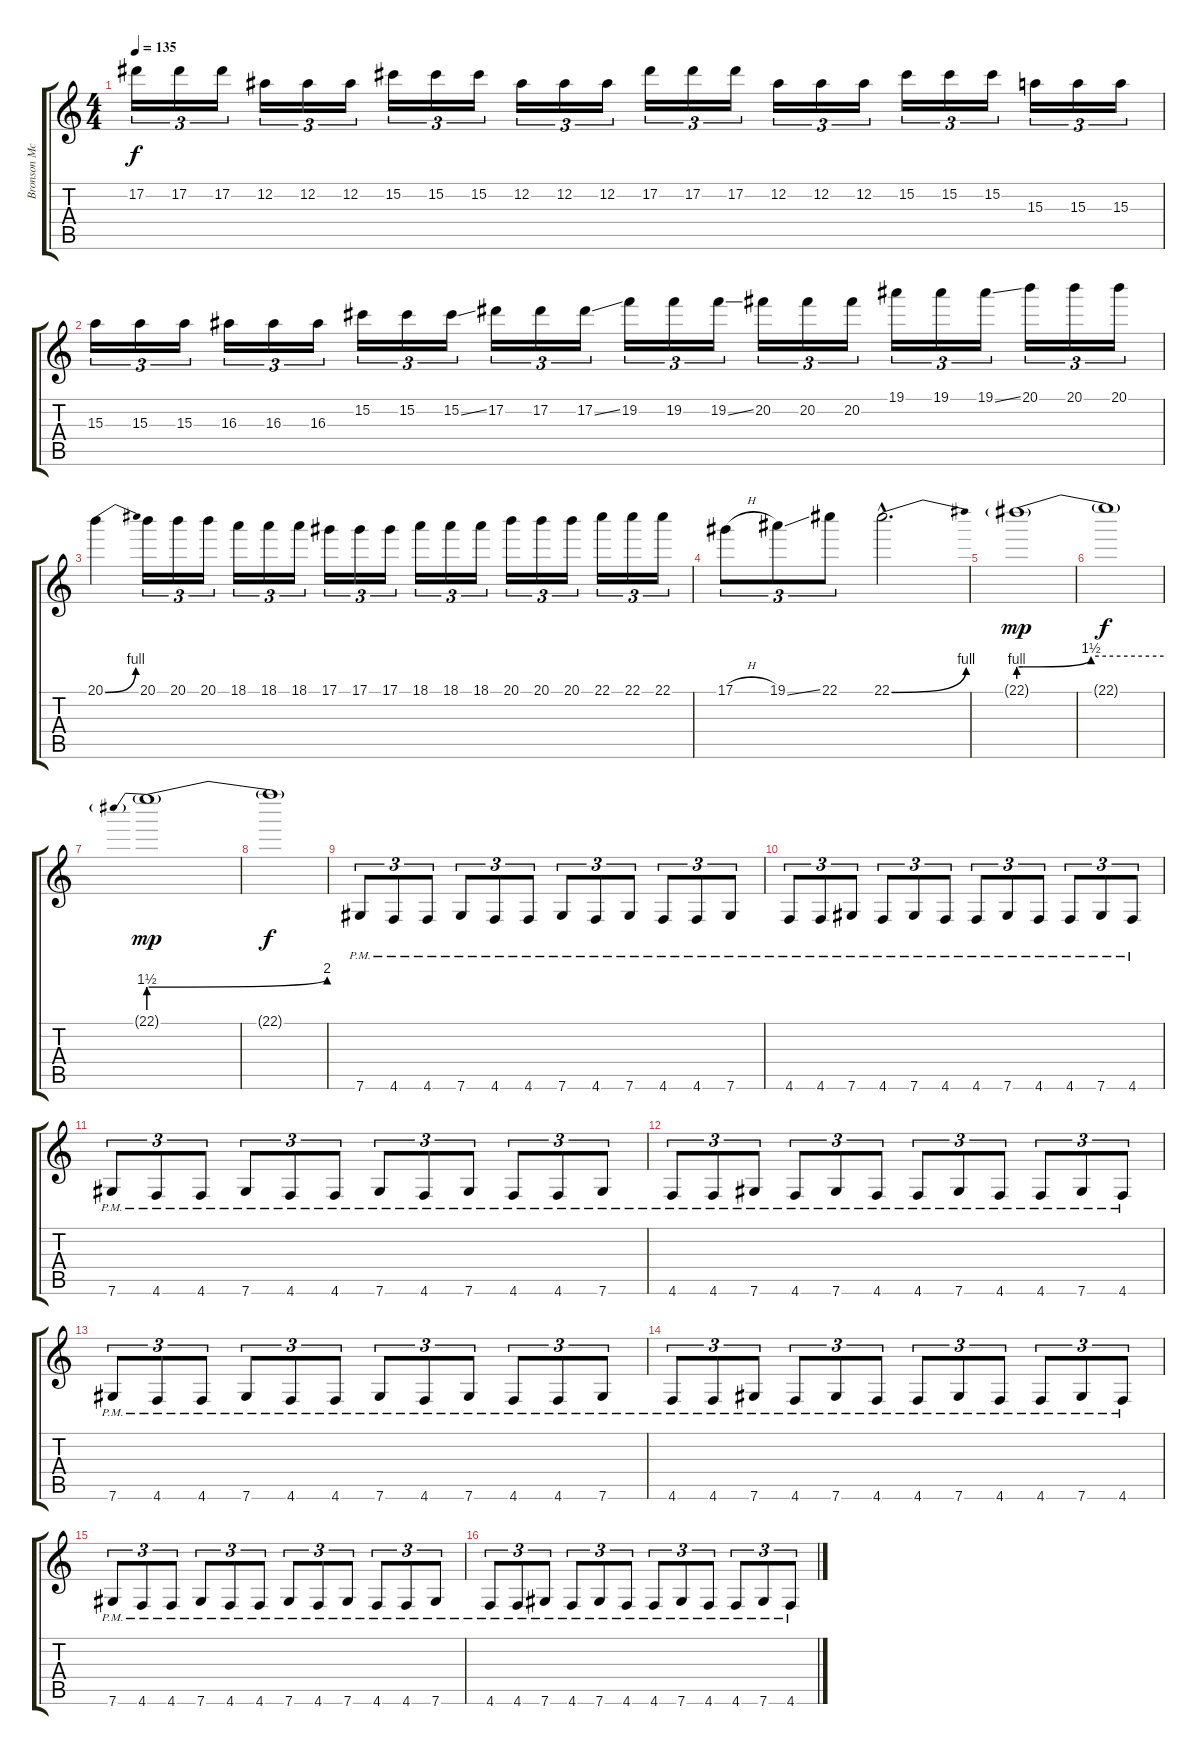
\track ("Bronson McDowall (Guitar)" "Bronson Mc") {instrument distortionguitar}
\staff {score tabs}
\tuning (Eb4 Bb3 Gb3 Db3 Ab2 Db2) {hide}
\ts (4 4)
\tempo 135
\clef g2
\ks c
17.2.16{tu (3 2) dy f} 17.2.16{tu (3 2)} 17.2.16{tu (3 2)} 12.2.16{tu (3 2)} 12.2.16{tu (3 2)} 12.2.16{tu (3 2)} 15.2.16{tu (3 2)} 15.2.16{tu (3 2)} 15.2.16{tu (3 2)} 12.2.16{tu (3 2)} 12.2.16{tu (3 2)} 12.2.16{tu (3 2)} 17.2.16{tu (3 2)} 17.2.16{tu (3 2)} 17.2.16{tu (3 2)} 12.2.16{tu (3 2)} 12.2.16{tu (3 2)} 12.2.16{tu (3 2)} 15.2.16{tu (3 2)} 15.2.16{tu (3 2)} 15.2.16{tu (3 2)} 15.3.16{tu (3 2)} 15.3.16{tu (3 2)} 15.3.16{tu (3 2)} |
15.3.16{tu (3 2)} 15.3.16{tu (3 2)} 15.3.16{tu (3 2)} 16.3.16{tu (3 2)} 16.3.16{tu (3 2)} 16.3.16{tu (3 2)} 15.2.16{tu (3 2)} 15.2.16{tu (3 2)} 15.2{ss}.16{tu (3 2)} 17.2.16{tu (3 2)} 17.2.16{tu (3 2)} 17.2{ss}.16{tu (3 2)} 19.2.16{tu (3 2)} 19.2.16{tu (3 2)} 19.2{ss}.16{tu (3 2)} 20.2.16{tu (3 2)} 20.2.16{tu (3 2)} 20.2.16{tu (3 2)} 19.1.16{tu (3 2)} 19.1.16{tu (3 2)} 19.1{ss}.16{tu (3 2)} 20.1.16{tu (3 2)} 20.1.16{tu (3 2)} 20.1.16{tu (3 2)} |
20.1{be (bend 0 0 60 4)}.4 20.1.16{tu (3 2)} 20.1.16{tu (3 2)} 20.1.16{tu (3 2)} 18.1.16{tu (3 2)} 18.1.16{tu (3 2)} 18.1.16{tu (3 2)} 17.1.16{tu (3 2)} 17.1.16{tu (3 2)} 17.1.16{tu (3 2)} 18.1.16{tu (3 2)} 18.1.16{tu (3 2)} 18.1.16{tu (3 2)} 20.1.16{tu (3 2)} 20.1.16{tu (3 2)} 20.1.16{tu (3 2)} 22.1.16{tu (3 2)} 22.1.16{tu (3 2)} 22.1.16{tu (3 2)} |
17.1{h}.8{tu (3 2)} 19.1{ss}.8{tu (3 2)} 22.1.8{tu (3 2)} 22.1{be (bend 0 0 60 4) hac}.2{d} |
22.1{be (custom 0 4 2 4 30 6 60 6) g}.1{dy mp} |
22.1{t}.1{dy f} |
22.1{be (prebendbend 0 6 60 8) g}.1{dy mp} |
22.1{t}.1{dy f} |
7.6{pm}.8{tu (3 2)} 4.6{pm}.8{tu (3 2)} 4.6{pm}.8{tu (3 2)} 7.6{pm}.8{tu (3 2)} 4.6{pm}.8{tu (3 2)} 4.6{pm}.8{tu (3 2)} 7.6{pm}.8{tu (3 2)} 4.6{pm}.8{tu (3 2)} 7.6{pm}.8{tu (3 2)} 4.6{pm}.8{tu (3 2)} 4.6{pm}.8{tu (3 2)} 7.6{pm}.8{tu (3 2)} |
4.6{pm}.8{tu (3 2)} 4.6{pm}.8{tu (3 2)} 7.6{pm}.8{tu (3 2)} 4.6{pm}.8{tu (3 2)} 7.6{pm}.8{tu (3 2)} 4.6{pm}.8{tu (3 2)} 4.6{pm}.8{tu (3 2)} 7.6{pm}.8{tu (3 2)} 4.6{pm}.8{tu (3 2)} 4.6{pm}.8{tu (3 2)} 7.6{pm}.8{tu (3 2)} 4.6{pm}.8{tu (3 2)} |
7.6{pm}.8{tu (3 2)} 4.6{pm}.8{tu (3 2)} 4.6{pm}.8{tu (3 2)} 7.6{pm}.8{tu (3 2)} 4.6{pm}.8{tu (3 2)} 4.6{pm}.8{tu (3 2)} 7.6{pm}.8{tu (3 2)} 4.6{pm}.8{tu (3 2)} 7.6{pm}.8{tu (3 2)} 4.6{pm}.8{tu (3 2)} 4.6{pm}.8{tu (3 2)} 7.6{pm}.8{tu (3 2)} |
4.6{pm}.8{tu (3 2)} 4.6{pm}.8{tu (3 2)} 7.6{pm}.8{tu (3 2)} 4.6{pm}.8{tu (3 2)} 7.6{pm}.8{tu (3 2)} 4.6{pm}.8{tu (3 2)} 4.6{pm}.8{tu (3 2)} 7.6{pm}.8{tu (3 2)} 4.6{pm}.8{tu (3 2)} 4.6{pm}.8{tu (3 2)} 7.6{pm}.8{tu (3 2)} 4.6{pm}.8{tu (3 2)} |
7.6{pm}.8{tu (3 2)} 4.6{pm}.8{tu (3 2)} 4.6{pm}.8{tu (3 2)} 7.6{pm}.8{tu (3 2)} 4.6{pm}.8{tu (3 2)} 4.6{pm}.8{tu (3 2)} 7.6{pm}.8{tu (3 2)} 4.6{pm}.8{tu (3 2)} 7.6{pm}.8{tu (3 2)} 4.6{pm}.8{tu (3 2)} 4.6{pm}.8{tu (3 2)} 7.6{pm}.8{tu (3 2)} |
4.6{pm}.8{tu (3 2)} 4.6{pm}.8{tu (3 2)} 7.6{pm}.8{tu (3 2)} 4.6{pm}.8{tu (3 2)} 7.6{pm}.8{tu (3 2)} 4.6{pm}.8{tu (3 2)} 4.6{pm}.8{tu (3 2)} 7.6{pm}.8{tu (3 2)} 4.6{pm}.8{tu (3 2)} 4.6{pm}.8{tu (3 2)} 7.6{pm}.8{tu (3 2)} 4.6{pm}.8{tu (3 2)} |
7.6{pm}.8{tu (3 2)} 4.6{pm}.8{tu (3 2)} 4.6{pm}.8{tu (3 2)} 7.6{pm}.8{tu (3 2)} 4.6{pm}.8{tu (3 2)} 4.6{pm}.8{tu (3 2)} 7.6{pm}.8{tu (3 2)} 4.6{pm}.8{tu (3 2)} 7.6{pm}.8{tu (3 2)} 4.6{pm}.8{tu (3 2)} 4.6{pm}.8{tu (3 2)} 7.6{pm}.8{tu (3 2)} |
4.6{pm}.8{tu (3 2)} 4.6{pm}.8{tu (3 2)} 7.6{pm}.8{tu (3 2)} 4.6{pm}.8{tu (3 2)} 7.6{pm}.8{tu (3 2)} 4.6{pm}.8{tu (3 2)} 4.6{pm}.8{tu (3 2)} 7.6{pm}.8{tu (3 2)} 4.6{pm}.8{tu (3 2)} 4.6{pm}.8{tu (3 2)} 7.6{pm}.8{tu (3 2)} 4.6{pm}.8{tu (3 2)}
